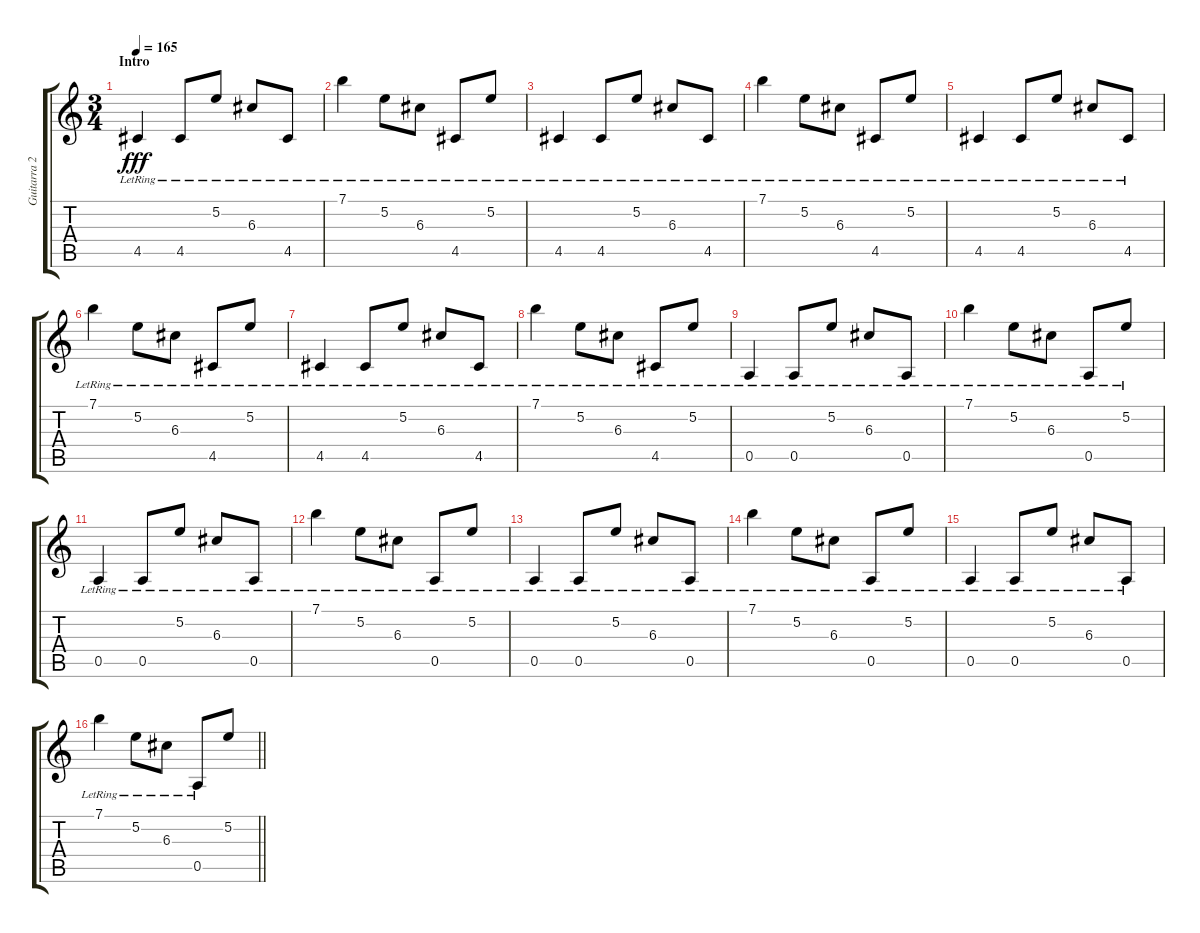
\track ("Guitarra 2" "Guitarra 2") {instrument overdrivenguitar}
\staff {score tabs}
\tuning (E4 B3 G3 D3 A2 E2) {hide}
\ts (3 4)
\section ("" "Intro")
\tempo 165
\clef g2
\ks c
4.5{lr}.4{dy fff volume 11 instrument electricguitarclean} 4.5{lr}.8 5.2{lr}.8 6.3{lr}.8 4.5{lr}.8 |
7.1{lr}.4 5.2{lr}.8 6.3{lr}.8 4.5{lr}.8 5.2{lr}.8 |
4.5{lr}.4 4.5{lr}.8 5.2{lr}.8 6.3{lr}.8 4.5{lr}.8 |
7.1{lr}.4 5.2{lr}.8 6.3{lr}.8 4.5{lr}.8 5.2{lr}.8 |
4.5{lr}.4 4.5{lr}.8 5.2{lr}.8 6.3{lr}.8 4.5{lr}.8 |
7.1{lr}.4 5.2{lr}.8 6.3{lr}.8 4.5{lr}.8 5.2{lr}.8 |
4.5{lr}.4 4.5{lr}.8 5.2{lr}.8 6.3{lr}.8 4.5{lr}.8 |
7.1{lr}.4 5.2{lr}.8 6.3{lr}.8 4.5{lr}.8 5.2{lr}.8 |
0.5{lr}.4 0.5{lr}.8 5.2{lr}.8 6.3{lr}.8 0.5{lr}.8 |
7.1{lr}.4 5.2{lr}.8 6.3{lr}.8 0.5{lr}.8 5.2{lr}.8 |
0.5{lr}.4 0.5{lr}.8 5.2{lr}.8 6.3{lr}.8 0.5{lr}.8 |
7.1{lr}.4 5.2{lr}.8 6.3{lr}.8 0.5{lr}.8 5.2{lr}.8 |
0.5{lr}.4 0.5{lr}.8 5.2{lr}.8 6.3{lr}.8 0.5{lr}.8 |
7.1{lr}.4 5.2{lr}.8 6.3{lr}.8 0.5{lr}.8 5.2{lr}.8 |
0.5{lr}.4 0.5{lr}.8 5.2{lr}.8 6.3{lr}.8 0.5{lr}.8 |
\barLineRight lightlight
7.1{lr}.4 5.2{lr}.8 6.3{lr}.8 0.5{lr}.8 5.2.8
